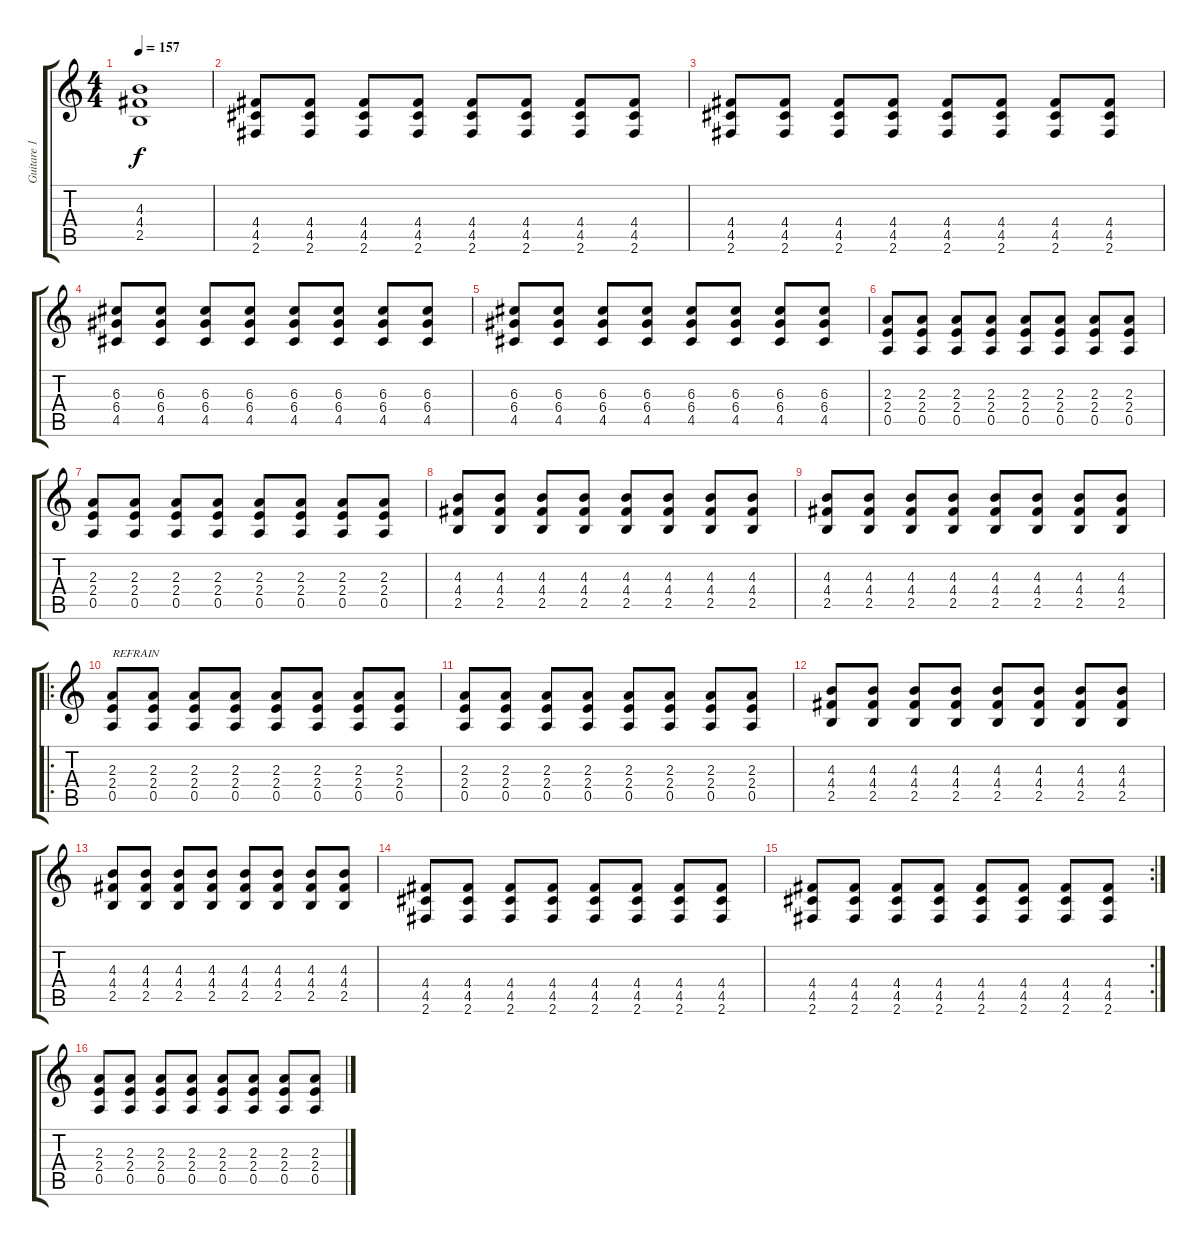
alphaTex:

\track ("Guitare 1" "Guitare 1") {instrument overdrivenguitar}
\staff {score tabs}
\tuning (E4 B3 G3 D3 A2 E2) {hide}
\ts (4 4)
\tempo 157
\clef g2
\ks c
(4.3{t} 4.4{t} 2.5{t}).1{dy f} |
(4.4 4.5 2.6).8 (4.4 4.5 2.6).8 (4.4 4.5 2.6).8 (4.4 4.5 2.6).8 (4.4 4.5 2.6).8 (4.4 4.5 2.6).8 (4.4 4.5 2.6).8 (4.4 4.5 2.6).8 |
(4.4 4.5 2.6).8 (4.4 4.5 2.6).8 (4.4 4.5 2.6).8 (4.4 4.5 2.6).8 (4.4 4.5 2.6).8 (4.4 4.5 2.6).8 (4.4 4.5 2.6).8 (4.4 4.5 2.6).8 |
(6.3 6.4 4.5).8 (6.3 6.4 4.5).8 (6.3 6.4 4.5).8 (6.3 6.4 4.5).8 (6.3 6.4 4.5).8 (6.3 6.4 4.5).8 (6.3 6.4 4.5).8 (6.3 6.4 4.5).8 |
(6.3 6.4 4.5).8 (6.3 6.4 4.5).8 (6.3 6.4 4.5).8 (6.3 6.4 4.5).8 (6.3 6.4 4.5).8 (6.3 6.4 4.5).8 (6.3 6.4 4.5).8 (6.3 6.4 4.5).8 |
(2.3 2.4 0.5).8 (2.3 2.4 0.5).8 (2.3 2.4 0.5).8 (2.3 2.4 0.5).8 (2.3 2.4 0.5).8 (2.3 2.4 0.5).8 (2.3 2.4 0.5).8 (2.3 2.4 0.5).8 |
(2.3 2.4 0.5).8 (2.3 2.4 0.5).8 (2.3 2.4 0.5).8 (2.3 2.4 0.5).8 (2.3 2.4 0.5).8 (2.3 2.4 0.5).8 (2.3 2.4 0.5).8 (2.3 2.4 0.5).8 |
(4.3 4.4 2.5).8 (4.3 4.4 2.5).8 (4.3 4.4 2.5).8 (4.3 4.4 2.5).8 (4.3 4.4 2.5).8 (4.3 4.4 2.5).8 (4.3 4.4 2.5).8 (4.3 4.4 2.5).8 |
(4.3 4.4 2.5).8 (4.3 4.4 2.5).8 (4.3 4.4 2.5).8 (4.3 4.4 2.5).8 (4.3 4.4 2.5).8 (4.3 4.4 2.5).8 (4.3 4.4 2.5).8 (4.3 4.4 2.5).8 |
\ro
(2.3 2.4 0.5).8{txt "REFRAIN"} (2.3 2.4 0.5).8 (2.3 2.4 0.5).8 (2.3 2.4 0.5).8 (2.3 2.4 0.5).8 (2.3 2.4 0.5).8 (2.3 2.4 0.5).8 (2.3 2.4 0.5).8 |
(2.3 2.4 0.5).8 (2.3 2.4 0.5).8 (2.3 2.4 0.5).8 (2.3 2.4 0.5).8 (2.3 2.4 0.5).8 (2.3 2.4 0.5).8 (2.3 2.4 0.5).8 (2.3 2.4 0.5).8 |
(4.3 4.4 2.5).8 (4.3 4.4 2.5).8 (4.3 4.4 2.5).8 (4.3 4.4 2.5).8 (4.3 4.4 2.5).8 (4.3 4.4 2.5).8 (4.3 4.4 2.5).8 (4.3 4.4 2.5).8 |
(4.3 4.4 2.5).8 (4.3 4.4 2.5).8 (4.3 4.4 2.5).8 (4.3 4.4 2.5).8 (4.3 4.4 2.5).8 (4.3 4.4 2.5).8 (4.3 4.4 2.5).8 (4.3 4.4 2.5).8 |
(4.4 4.5 2.6).8 (4.4 4.5 2.6).8 (4.4 4.5 2.6).8 (4.4 4.5 2.6).8 (4.4 4.5 2.6).8 (4.4 4.5 2.6).8 (4.4 4.5 2.6).8 (4.4 4.5 2.6).8 |
\rc 2
(4.4 4.5 2.6).8 (4.4 4.5 2.6).8 (4.4 4.5 2.6).8 (4.4 4.5 2.6).8 (4.4 4.5 2.6).8 (4.4 4.5 2.6).8 (4.4 4.5 2.6).8 (4.4 4.5 2.6).8 |
(2.3 2.4 0.5).8 (2.3 2.4 0.5).8 (2.3 2.4 0.5).8 (2.3 2.4 0.5).8 (2.3 2.4 0.5).8 (2.3 2.4 0.5).8 (2.3 2.4 0.5).8 (2.3 2.4 0.5).8
